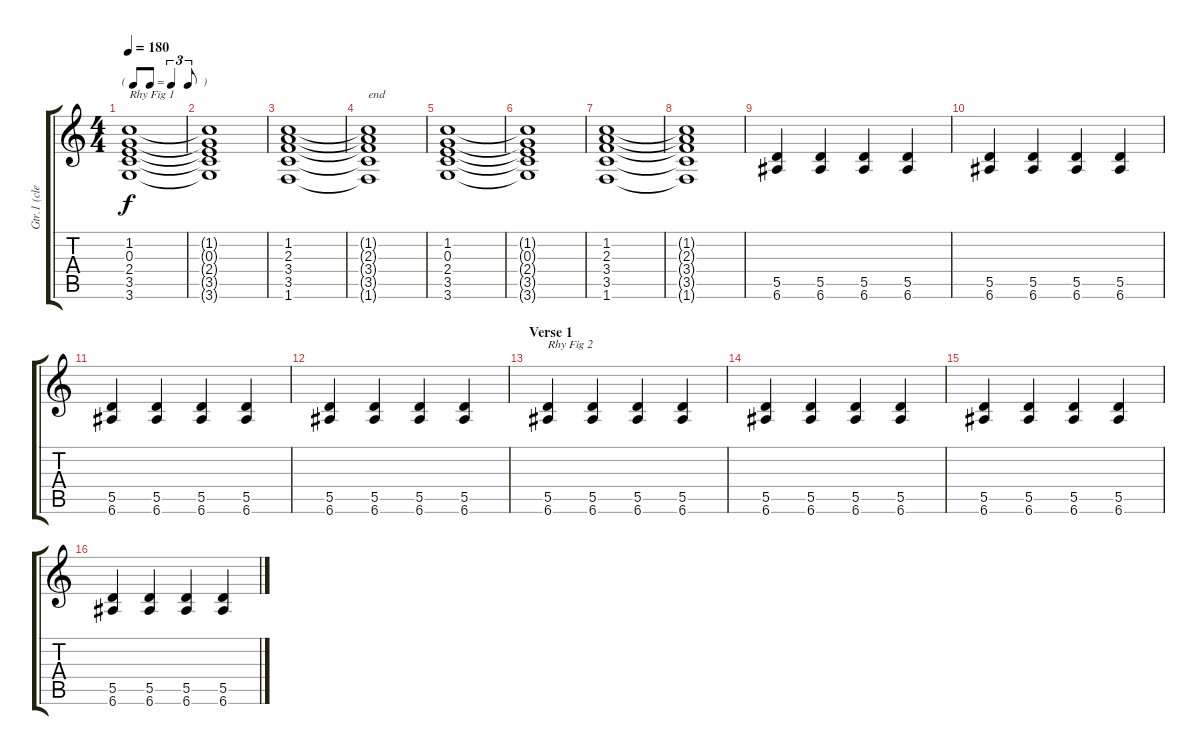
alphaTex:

\track ("Gtr.1 (clean)" "Gtr.1 (cle") {instrument electricguitarjazz}
\staff {score tabs}
\tuning (E4 B3 G3 D3 A2 E2) {hide}
\ts (4 4)
\tf triplet8th
\tempo 180
\clef g2
\ks c
(1.2 0.3 2.4 3.5 3.6).1{txt "Rhy Fig 1" dy f instrument electricguitarjazz} |
(1.2{t} 0.3{t} 2.4{t} 3.5{t} 3.6{t}).1 |
(1.2 2.3 3.4 3.5 1.6).1 |
(1.2{t} 2.3{t} 3.4{t} 3.5{t} 1.6{t}).1{txt "end"} |
(1.2 0.3 2.4 3.5 3.6).1 |
(1.2{t} 0.3{t} 2.4{t} 3.5{t} 3.6{t}).1 |
(1.2 2.3 3.4 3.5 1.6).1 |
(1.2{t} 2.3{t} 3.4{t} 3.5{t} 1.6{t}).1 |
(5.5 6.6).4{instrument electricguitarmuted} (5.5 6.6).4 (5.5 6.6).4 (5.5 6.6).4 |
(5.5 6.6).4 (5.5 6.6).4 (5.5 6.6).4 (5.5 6.6).4 |
(5.5 6.6).4 (5.5 6.6).4 (5.5 6.6).4 (5.5 6.6).4 |
(5.5 6.6).4 (5.5 6.6).4 (5.5 6.6).4 (5.5 6.6).4 |
\section ("" "Verse 1")
(5.5 6.6).4{txt "Rhy Fig 2"} (5.5 6.6).4 (5.5 6.6).4 (5.5 6.6).4 |
(5.5 6.6).4 (5.5 6.6).4 (5.5 6.6).4 (5.5 6.6).4 |
(5.5 6.6).4 (5.5 6.6).4 (5.5 6.6).4 (5.5 6.6).4 |
(5.5 6.6).4 (5.5 6.6).4 (5.5 6.6).4 (5.5{ss} 6.6{ss}).4
